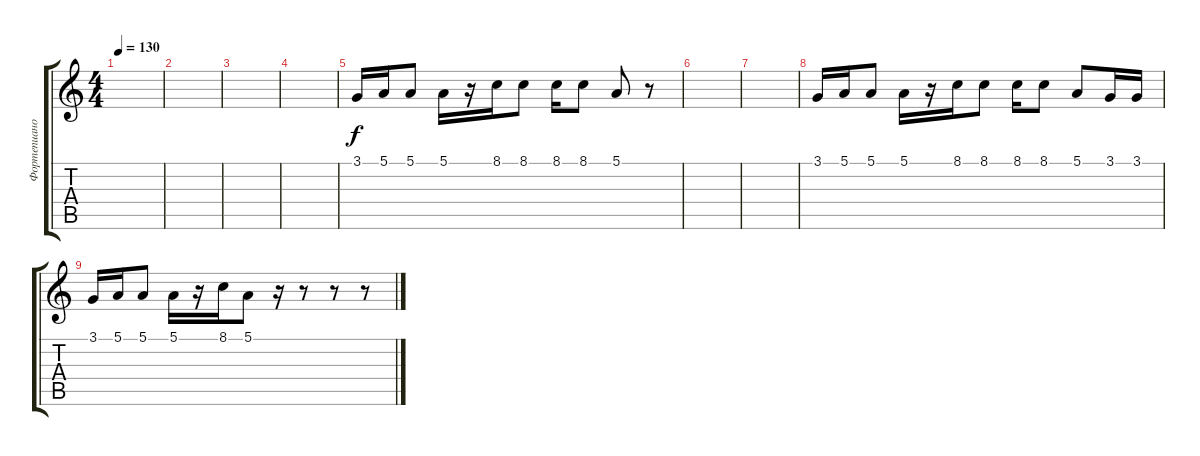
\track ("Фортепиано 2" "Фортепиано") {instrument electricgrandpiano}
\staff {score tabs}
\tuning (E4 B3 G3 D3 A2 E2) {hide}
\ts (4 4)
\tempo 130
\clef g2
\ks c
|
|
|
|
3.1.16 5.1.16 5.1.8 5.1.16 r.16 8.1.16 8.1.8 8.1.16 8.1.8 5.1.8 r.8 |
|
|
3.1.16 5.1.16 5.1.8 5.1.16 r.16 8.1.16 8.1.8 8.1.16 8.1.8 5.1.8 3.1.16 3.1.16 |
3.1.16 5.1.16 5.1.8 5.1.16 r.16 8.1.16 5.1.8 r.16 r.8 r.8 r.8
